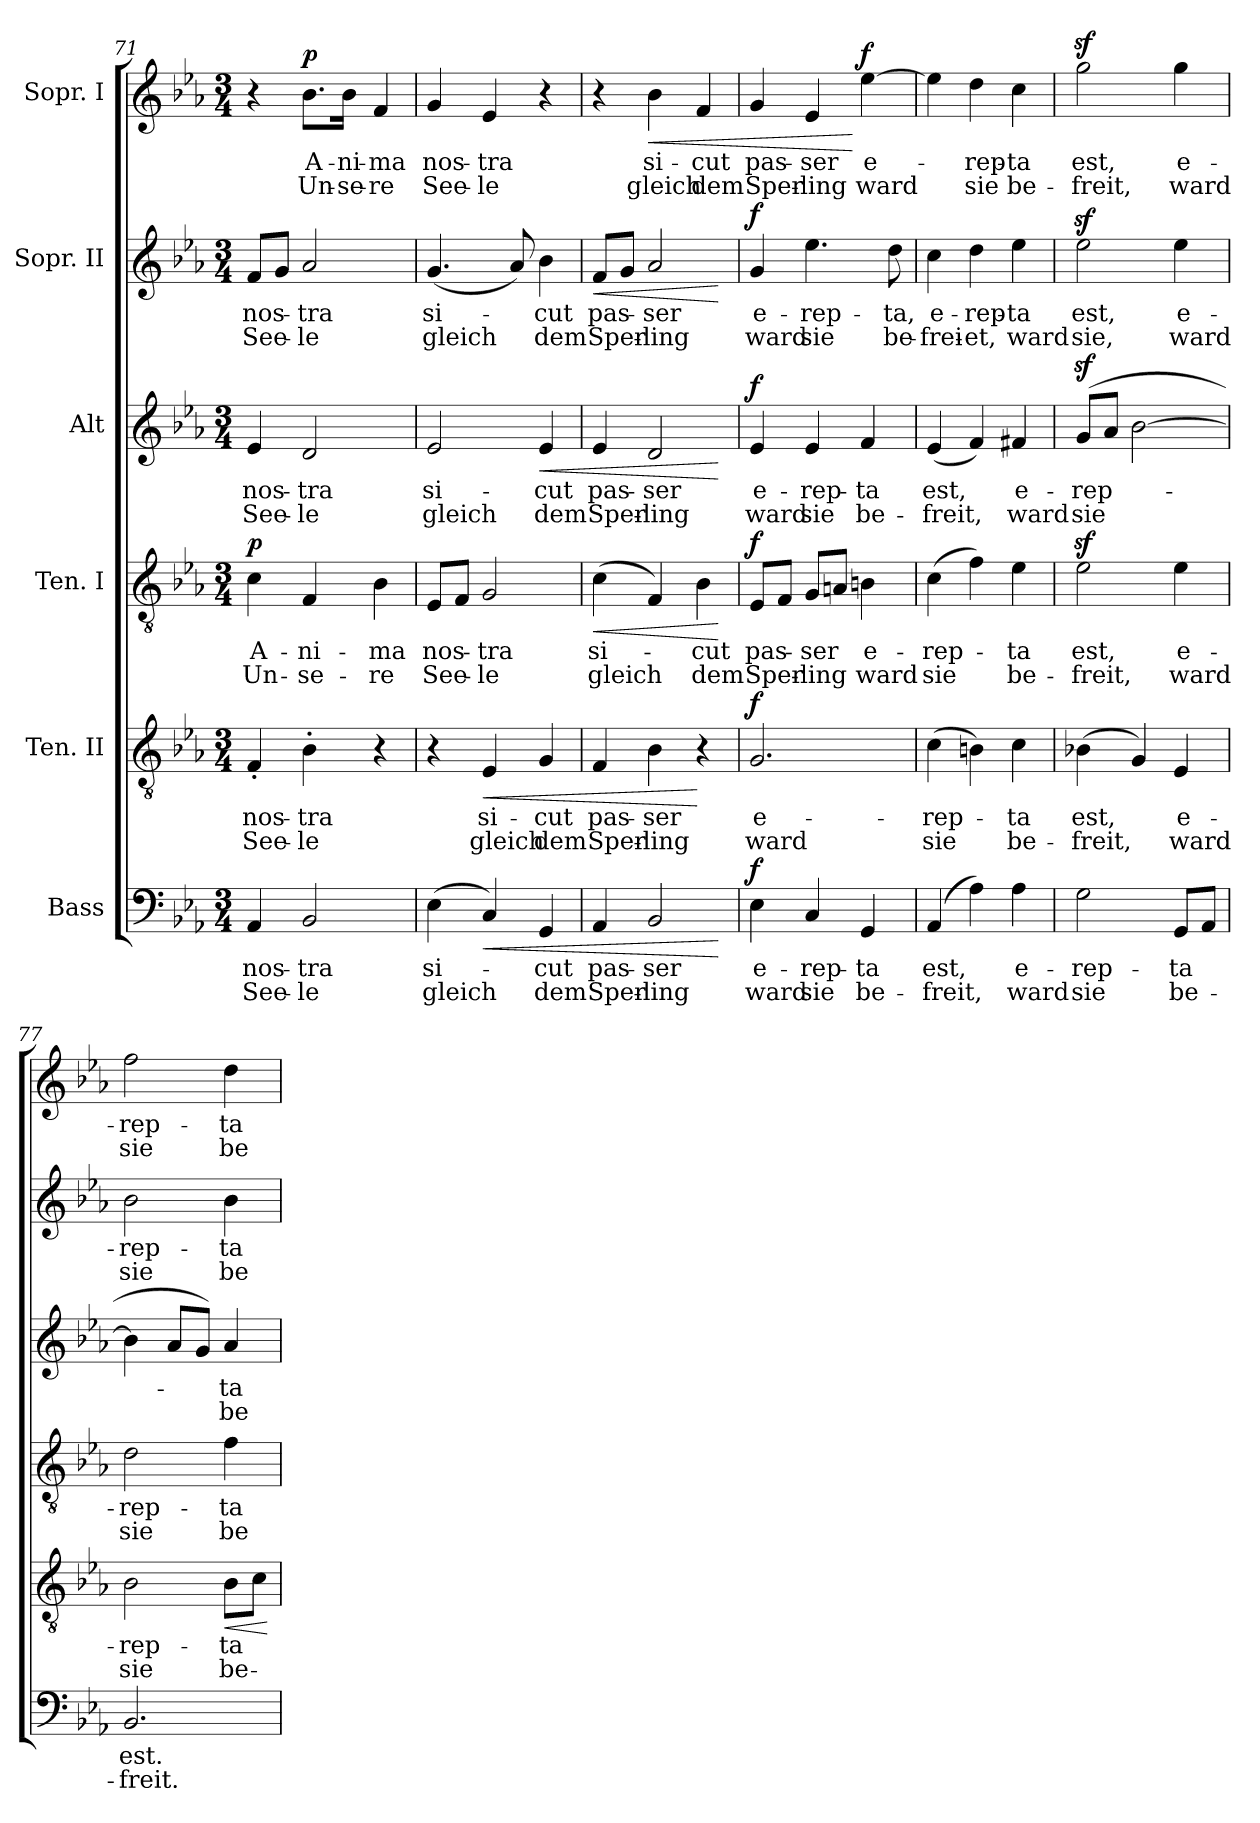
**kern	**text	**text	**dynam	**kern	**text	**text	**dynam	**kern	**text	**text	**dynam	**kern	**text	**text	**dynam	**kern	**text	**text	**dynam	**kern	**text	**text	**dynam
*part6	*part6	*part6	*part6	*part5	*part5	*part5	*part5	*part4	*part4	*part4	*part4	*part3	*part3	*part3	*part3	*part2	*part2	*part2	*part2	*part1	*part1	*part1	*part1
*staff6	*staff6	*staff6	*staff6	*staff5	*staff5	*staff5	*staff5	*staff4	*staff4	*staff4	*staff4	*staff3	*staff3	*staff3	*staff3	*staff2	*staff2	*staff2	*staff2	*staff1	*staff1	*staff1	*staff1
*I"Bass	*	*	*	*I"Ten. II	*	*	*	*I"Ten. I	*	*	*	*I"Alt	*	*	*	*I"Sopr. II	*	*	*	*I"Sopr. I	*	*	*
*clefF4	*	*	*	*clefGv2	*	*	*	*clefGv2	*	*	*	*clefG2	*	*	*	*clefG2	*	*	*	*clefG2	*	*	*
*k[b-e-a-]	*	*	*	*k[b-e-a-]	*	*	*	*k[b-e-a-]	*	*	*	*k[b-e-a-]	*	*	*	*k[b-e-a-]	*	*	*	*k[b-e-a-]	*	*	*
*E-:	*	*	*	*E-:	*	*	*	*E-:	*	*	*	*E-:	*	*	*	*E-:	*	*	*	*E-:	*	*	*
*M3/4	*	*	*	*M3/4	*	*	*	*M3/4	*	*	*	*M3/4	*	*	*	*M3/4	*	*	*	*M3/4	*	*	*
=71	=71	=71	=71	=71	=71	=71	=71	=71	=71	=71	=71	=71	=71	=71	=71	=71	=71	=71	=71	=71	=71	=71	=71
!	!	!	!	!	!	!	!	!	!	!	!LO:DY:a	!	!	!	!	!	!	!	!	!	!	!	!
4AA-/	nos-	See-	.	4F'/	nos-	See-	.	4c\	A-	Un-	p	4e-/	nos-	See-	.	8f/L	nos-	See-	.	4r	.	.	.
.	.	.	.	.	.	.	.	.	.	.	.	.	.	.	.	8g/J	.	.	.	.	.	.	.
!	!	!	!	!	!	!	!	!	!	!	!	!	!	!	!	!	!	!	!	!	!	!	!LO:DY:a
2BB-/	-tra	-le	.	4B-'\	-tra	-le	.	4F/	-ni-	-se-	.	2d/	-tra	-le	.	2a-/	-tra	-le	.	8.b-\L	A-	Un-	p
.	.	.	.	.	.	.	.	.	.	.	.	.	.	.	.	.	.	.	.	16b-\Jk	-ni-	-se-	.
.	.	.	.	4r	.	.	.	4B-\	-ma	-re	.	.	.	.	.	.	.	.	.	4f/	-ma	-re	.
!!LO:LB:g=z
=72	=72	=72	=72	=72	=72	=72	=72	=72	=72	=72	=72	=72	=72	=72	=72	=72	=72	=72	=72	=72	=72	=72	=72
(4E-\	si-	gleich	.	4r	.	.	.	8E-/L	nos-	See-	.	2e-/	si-	gleich	.	(4.g/	si-	gleich	.	4g/	nos-	See-	.
.	.	.	.	.	.	.	.	8F/J	.	.	.	.	.	.	.	.	.	.	.	.	.	.	.
!	!	!	!LO:HP:b	!	!	!	!LO:HP:b	!	!	!	!	!	!	!	!	!	!	!	!	!	!	!	!
4C/)	.	.	<	4E-/	si-	gleich	<	2G/	-tra	-le	.	.	.	.	.	.	.	.	.	4e-/	-tra	-le	.
.	.	.	.	.	.	.	.	.	.	.	.	.	.	.	.	8a-/)	.	.	.	.	.	.	.
!	!	!	!	!	!	!	!	!	!	!	!	!	!	!	!LO:HP:b	!	!	!	!	!	!	!	!
4GG/	-cut	dem	.	4G/	-cut	dem	.	.	.	.	.	4e-/	-cut	dem	<	4b-\	-cut	dem	.	4r	.	.	.
=73	=73	=73	=73	=73	=73	=73	=73	=73	=73	=73	=73	=73	=73	=73	=73	=73	=73	=73	=73	=73	=73	=73	=73
!	!	!	!	!	!	!	!	!	!	!	!LO:HP:b	!	!	!	!	!	!	!	!LO:HP:b	!	!	!	!
4AA-/	pas-	Sper-	.	4F/	pas-	Sper-	.	(>4c\	si-	gleich	<	4e-/	pas-	Sper-	.	8f/L	pas-	Sper-	<	4r	.	.	.
.	.	.	.	.	.	.	.	.	.	.	.	.	.	.	.	8g/J	.	.	.	.	.	.	.
!	!	!	!	!	!	!	!	!	!	!	!	!	!	!	!	!	!	!	!	!	!	!	!LO:HP:b
2BB-/	-ser	-ling	.	4B-\	-ser	-ling	.	4F/)	.	.	.	2d/	-ser	-ling	.	2a-/	-ser	-ling	.	4b-\	si-	gleich	<
.	.	.	.	4r	.	.	[	4B-\	-cut	dem	.	.	.	.	.	.	.	.	.	4f/	-cut	dem	.
.	.	.	[	.	.	.	.	.	.	.	[	.	.	.	[	.	.	.	[	.	.	.	.
=74	=74	=74	=74	=74	=74	=74	=74	=74	=74	=74	=74	=74	=74	=74	=74	=74	=74	=74	=74	=74	=74	=74	=74
!	!	!	!LO:DY:a	!	!	!	!LO:DY:a	!	!	!	!LO:DY:a	!	!	!	!LO:DY:a	!	!	!	!LO:DY:a	!	!	!	!
4E-\	e-	ward	f	2.G/	e-	ward	f	8E-/L	pas-	Sper-	f	4e-/	e-	ward	f	4g/	e-	ward	f	4g/	pas-	Sper-	.
.	.	.	.	.	.	.	.	8F/J	.	.	.	.	.	.	.	.	.	.	.	.	.	.	.
4C/	-rep-	sie	.	.	.	.	.	8G/L	-ser	-ling	.	4e-/	-rep-	sie	.	4.ee-\	-rep-	sie	.	4e-/	-ser	-ling	.
.	.	.	.	.	.	.	.	8An/J	.	.	.	.	.	.	.	.	.	.	.	.	.	.	.
!	!	!	!	!	!	!	!	!	!	!	!	!	!	!	!	!	!	!	!	!	!	!	!LO:DY:n=1:a
4GG/	-ta	be-	.	.	.	.	.	4Bn\	e-	ward	.	4f/	-ta	be-	.	.	.	.	.	[4ee-\	e-	ward	[ f
.	.	.	.	.	.	.	.	.	.	.	.	.	.	.	.	8dd\	-ta,	be-	.	.	.	.	.
=75	=75	=75	=75	=75	=75	=75	=75	=75	=75	=75	=75	=75	=75	=75	=75	=75	=75	=75	=75	=75	=75	=75	=75
(4AA-/	est,	-freit,	.	(>4c\	-rep-	sie	.	(>4c\	-rep-	sie	.	(4e-/	est,	-freit,	.	4cc\	e-	-frei-	.	4ee-\]	.	.	.
4A-\)	.	.	.	4Bn\)	.	.	.	4f\)	.	.	.	4f/)	.	.	.	4dd\	-rep-	-et,	.	4dd\	-rep-	sie	.
4A-\	e-	ward	.	4c\	-ta	be-	.	4e-\	-ta	be-	.	4f#X/	e-	ward	.	4ee-\	-ta	ward	.	4cc\	-ta	be-	.
=76	=76	=76	=76	=76	=76	=76	=76	=76	=76	=76	=76	=76	=76	=76	=76	=76	=76	=76	=76	=76	=76	=76	=76
2G\	-rep-	sie	.	(>4B-X\	est,	-freit,	.	2e-z>\	est,	-freit,	.	(8gz>/L	-rep-	sie	.	2ee-z>\	est,	sie,	.	2ggz>\	est,	-freit,	.
.	.	.	.	.	.	.	.	.	.	.	.	8a-/J	.	.	.	.	.	.	.	.	.	.	.
.	.	.	.	4G/)	.	.	.	.	.	.	.	[2b-\	.	.	.	.	.	.	.	.	.	.	.
8GG/L	-ta	be-	.	4E-/	e-	ward	.	4e-\	e-	ward	.	.	.	.	.	4ee-\	e-	ward	.	4gg\	e-	ward	.
8AA-/J	.	.	.	.	.	.	.	.	.	.	.	.	.	.	.	.	.	.	.	.	.	.	.
!!LO:PB:g=z
=77	=77	=77	=77	=77	=77	=77	=77	=77	=77	=77	=77	=77	=77	=77	=77	=77	=77	=77	=77	=77	=77	=77	=77
2.BB-/	est.	-freit.	.	2B-\	-rep-	sie	.	2d\	-rep-	sie	.	4b-\]	.	.	.	2b-\	-rep-	sie	.	2ff\	-rep-	sie	.
.	.	.	.	.	.	.	.	.	.	.	.	8a-/L	.	.	.	.	.	.	.	.	.	.	.
.	.	.	.	.	.	.	.	.	.	.	.	8g/J)	.	.	.	.	.	.	.	.	.	.	.
!	!	!	!	!	!	!	!LO:HP:b	!	!	!	!	!	!	!	!	!	!	!	!	!	!	!	!
.	.	.	.	8B-\L	-ta	be-	<	4f\	-ta	be-	.	4a-/	-ta	be-	.	4b-\	-ta	be-	.	4dd\	-ta	be-	.
.	.	.	.	8c\J	.	.	.	.	.	.	.	.	.	.	.	.	.	.	.	.	.	.	.
.	.	.	.	.	.	.	[	.	.	.	.	.	.	.	.	.	.	.	.	.	.	.	.
=	=	=	=	=	=	=	=	=	=	=	=	=	=	=	=	=	=	=	=	=	=	=	=
*-	*-	*-	*-	*-	*-	*-	*-	*-	*-	*-	*-	*-	*-	*-	*-	*-	*-	*-	*-	*-	*-	*-	*-
